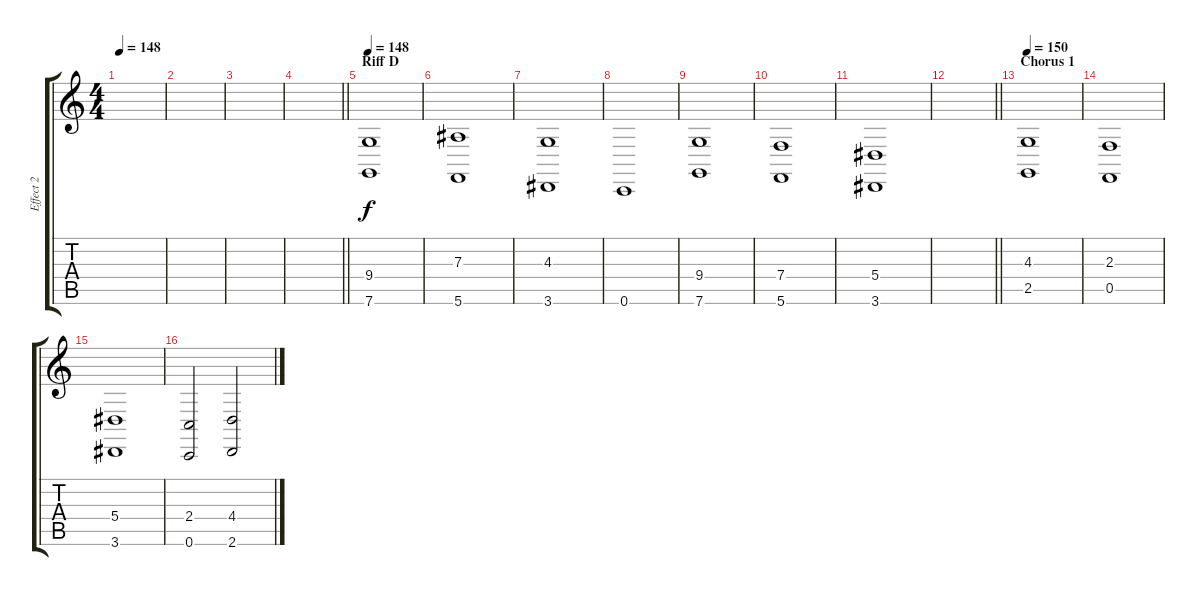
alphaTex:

\track ("Effect 2" "Effect 2") {instrument choiraahs}
\staff {score tabs}
\tuning (C4 G3 Eb3 Bb2 F2 C2) {hide}
\ts (4 4)
\tempo 148
\clef g2
\ks c
|
|
|
\barLineRight lightlight
|
\section ("" "Riff D")
\tempo 148
(9.4 7.6).1{volume 11} |
(7.3 5.6).1 |
(4.3 3.6).1 |
0.6.1 |
(9.4 7.6).1 |
(7.4 5.6).1 |
(5.4 3.6).1 |
\barLineRight lightlight
|
\section ("" "Chorus 1")
\tempo 150
(4.3 2.5).1 |
(2.3 0.5).1 |
(5.4 3.6).1 |
(2.4 0.6).2 (4.4 2.6).2
